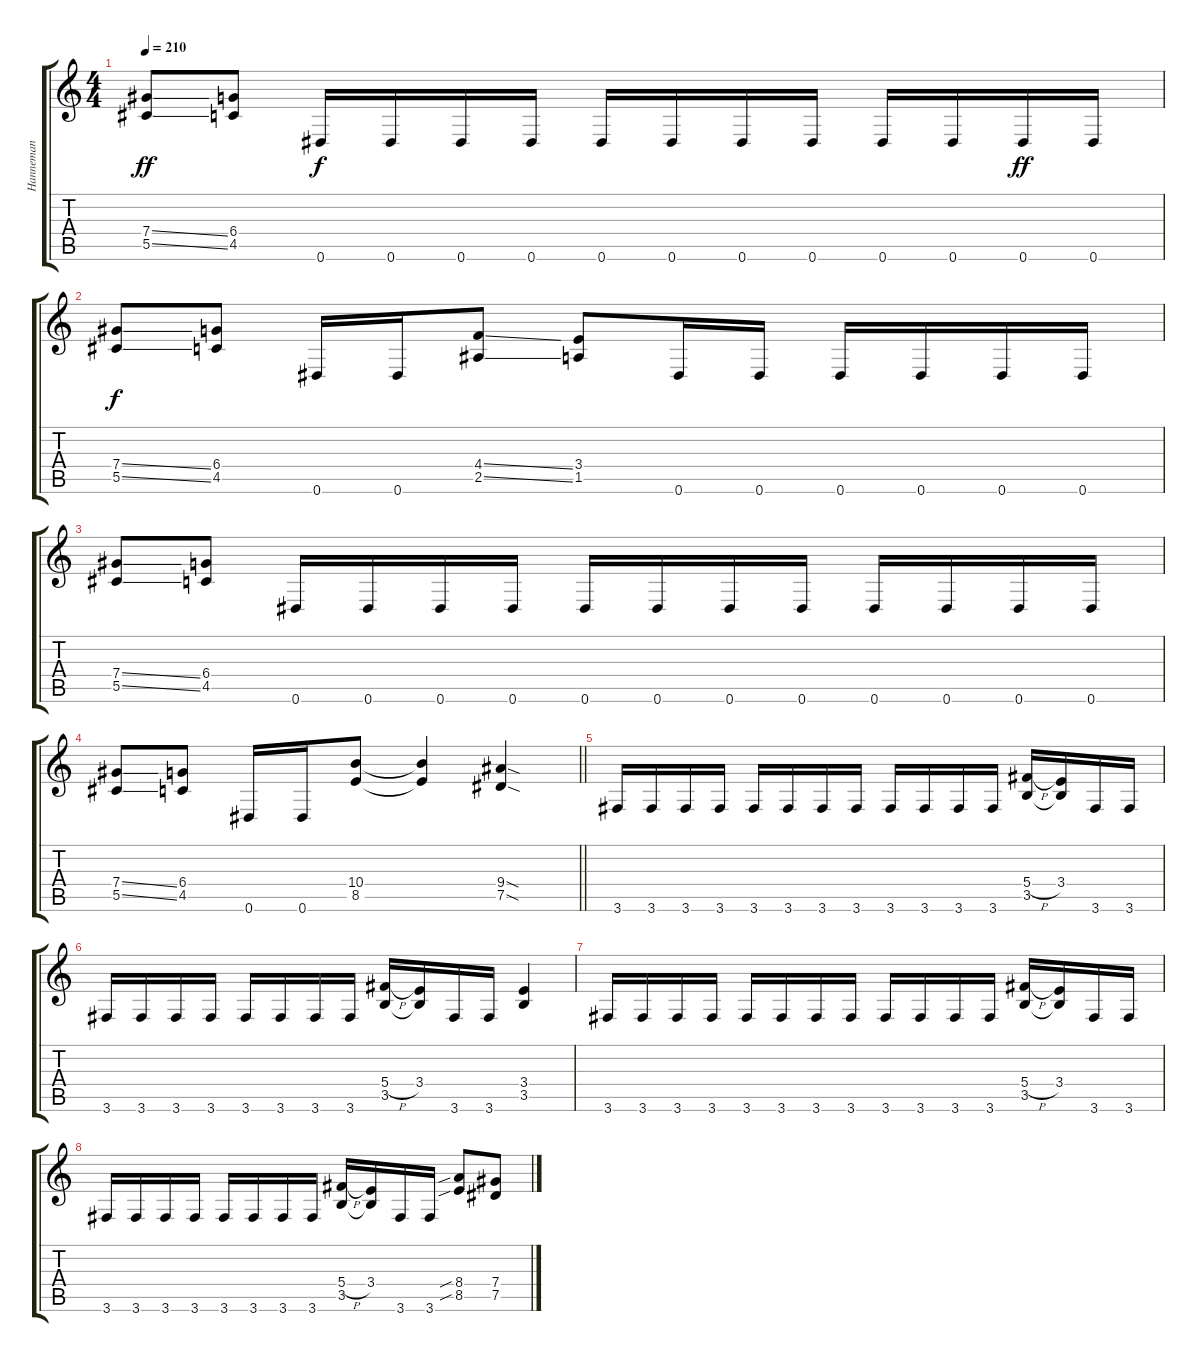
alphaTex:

\track ("Hanneman" "Hanneman") {instrument distortionguitar}
\staff {score tabs}
\tuning (Eb4 Bb3 Gb3 Db3 Ab2 Eb2) {hide}
\ts (4 4)
\tempo 210
\clef g2
\ks c
(7.4{ss} 5.5{ss}).8{dy ff} (6.4 4.5).8 0.6.16{dy f} 0.6.16 0.6.16 0.6.16 0.6.16 0.6.16 0.6.16 0.6.16 0.6.16 0.6.16 0.6.16{dy ff} 0.6.16 |
(7.4{ss} 5.5{ss}).8{dy f} (6.4 4.5).8 0.6.16 0.6.16 (4.4{ss} 2.5{ss}).8 (3.4 1.5).8 0.6.16 0.6.16 0.6.16 0.6.16 0.6.16 0.6.16 |
(7.4{ss} 5.5{ss}).8 (6.4 4.5).8 0.6.16 0.6.16 0.6.16 0.6.16 0.6.16 0.6.16 0.6.16 0.6.16 0.6.16 0.6.16 0.6.16 0.6.16 |
\barLineRight lightlight
(7.4{ss} 5.5{ss}).8 (6.4 4.5).8 0.6.16 0.6.16 (10.4 8.5).8 (10.4{t} 8.5{t}).4 (9.4{sod} 7.5{sod}).4 |
3.6.16 3.6.16 3.6.16 3.6.16 3.6.16 3.6.16 3.6.16 3.6.16 3.6.16 3.6.16 3.6.16 3.6.16 (5.4{h} 3.5).16 (3.4 3.5{t}).16 3.6.16 3.6.16 |
3.6.16 3.6.16 3.6.16 3.6.16 3.6.16 3.6.16 3.6.16 3.6.16 (5.4{h} 3.5).16 (3.4 3.5{t}).16 3.6.16 3.6.16 (3.4 3.5).4 |
3.6.16 3.6.16 3.6.16 3.6.16 3.6.16 3.6.16 3.6.16 3.6.16 3.6.16 3.6.16 3.6.16 3.6.16 (5.4{h} 3.5).16 (3.4 3.5{t}).16 3.6.16 3.6.16 |
3.6.16 3.6.16 3.6.16 3.6.16 3.6.16 3.6.16 3.6.16 3.6.16 (5.4{h} 3.5).16 (3.4 3.5{t}).16 3.6.16 3.6.16 (8.4{sib} 8.5{sib}).8 (7.4 7.5).8
